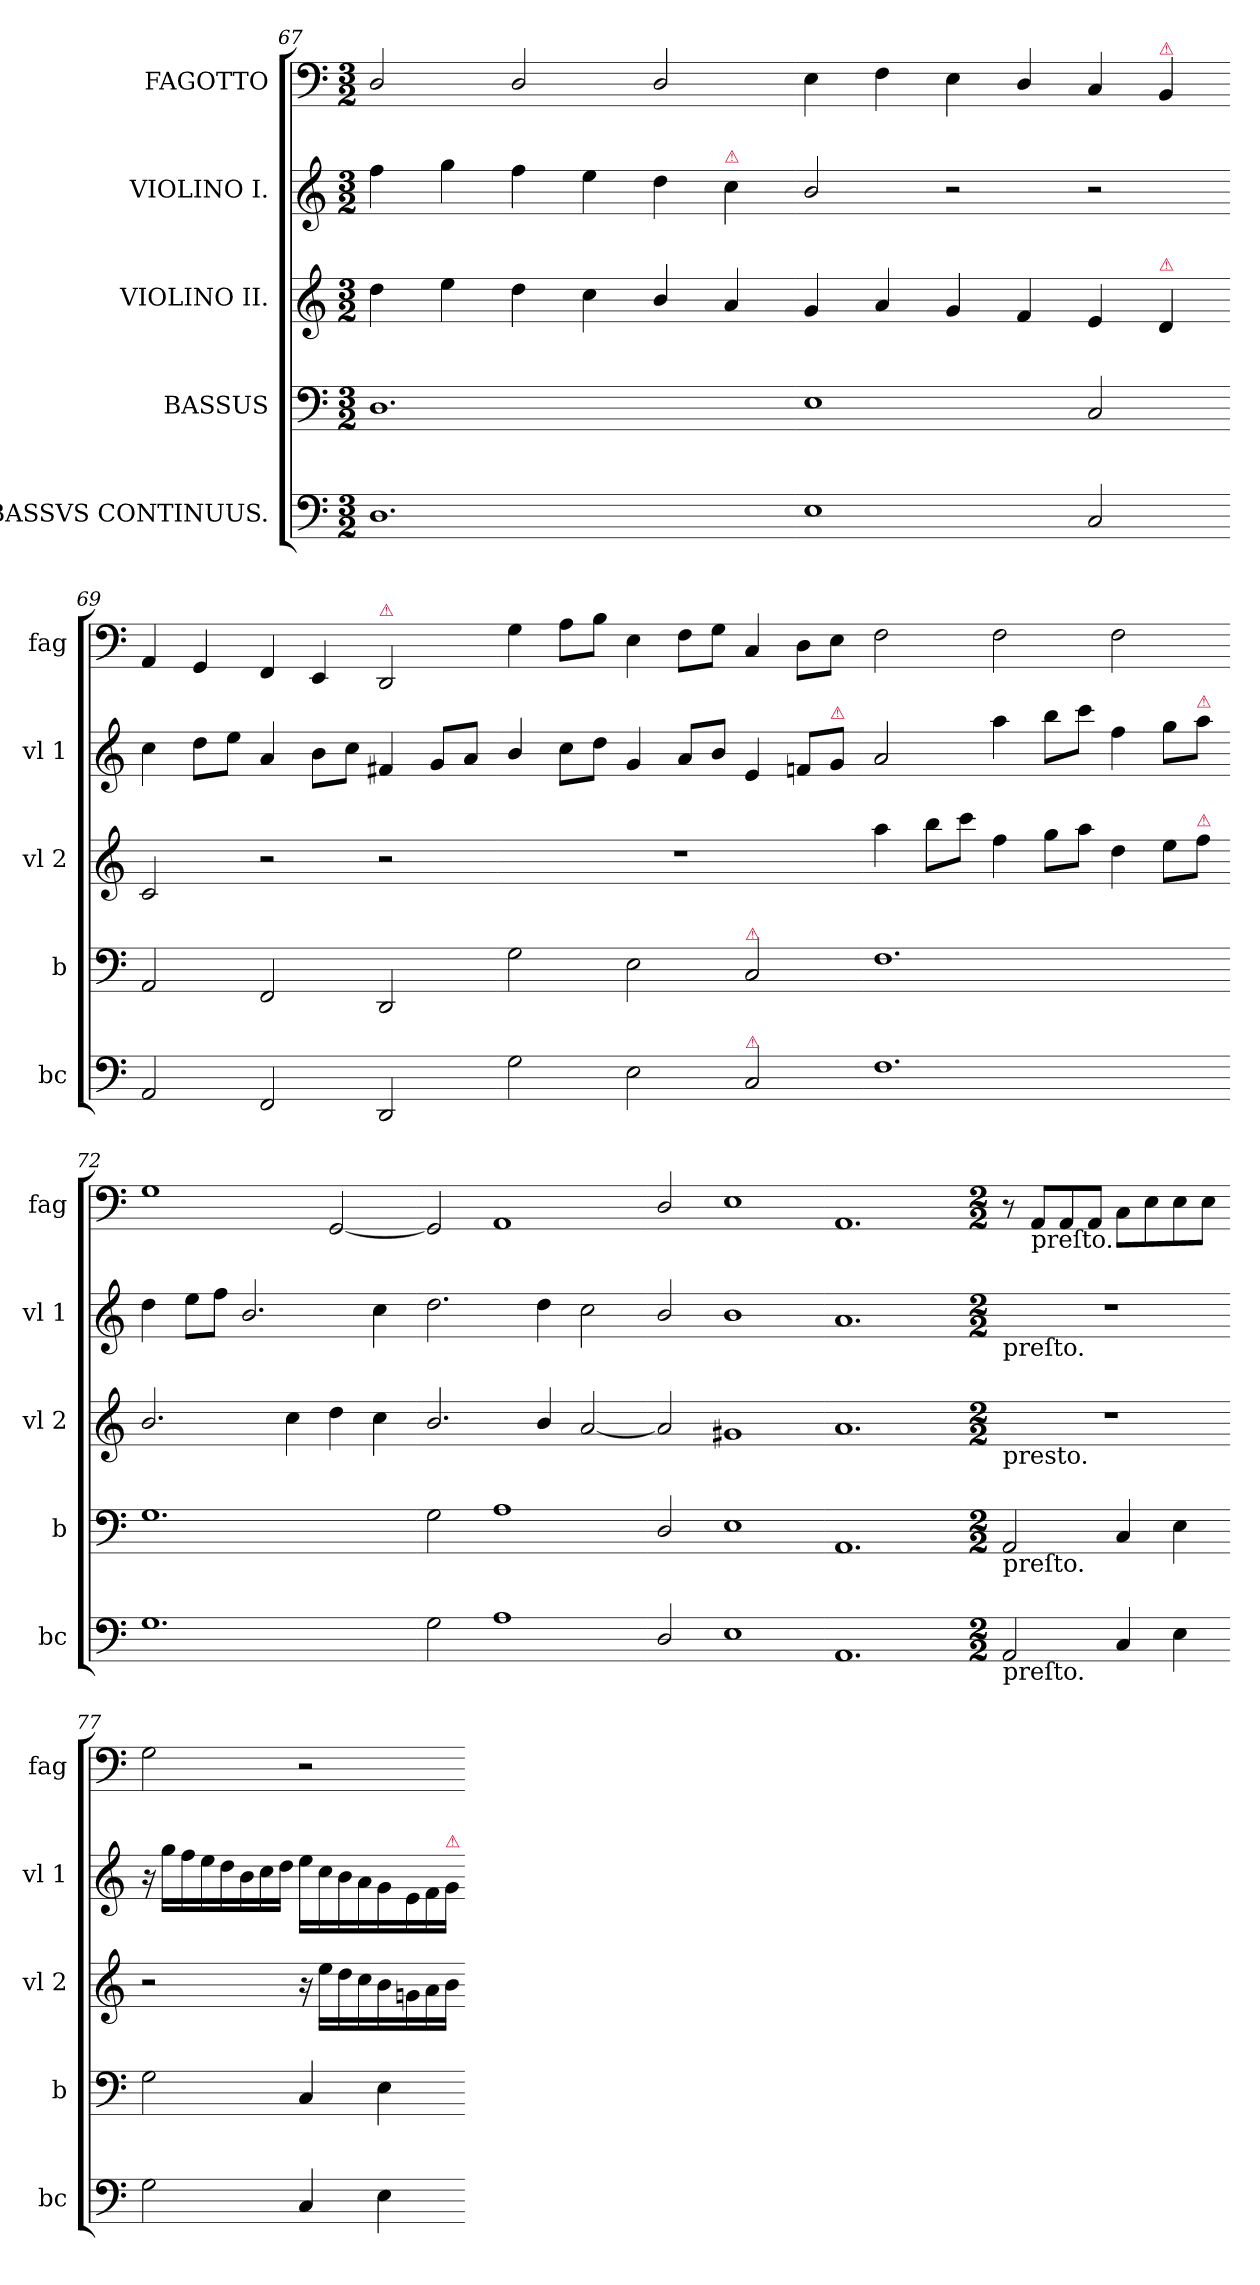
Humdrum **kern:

**kern	**kern	**kern	**kern	**kern
*part5	*part4	*part3	*part2	*part1
*staff5	*staff4	*staff3	*staff2	*staff1
*I"BASSVS CONTINUUS.	*I"BASSUS	*I"VIOLINO II.	*I"VIOLINO I.	*I"FAGOTTO
*I'bc	*I'b	*I'vl 2	*I'vl 1	*I'fag
*clefF4	*clefF4	*clefG2	*clefG2	*clefF4
*k[]	*k[]	*k[]	*k[]	*k[]
*a:	*a:	*a:	*a:	*a:
*M3/2	*M3/2	*M3/2	*M3/2	*M3/2
=67	=67	=67	=67	=67
1.D	1.D	4dd\	4ff\	2D/
.	.	4ee\	4gg\	.
.	.	4dd\	4ff\	2D/
.	.	4cc\	4ee\	.
.	.	4b/	4dd\	2D/
!	!	!	!LO:TX:a:color=crimson:t=⚠	!
.	.	4a/	4cc\	.
=68-	=68-	=68-	=68-	=68-
1E	1E	4g/	2b/	4E\
.	.	4a/	.	4F\
.	.	4g/	2r	4E\
.	.	4f/	.	4D/
2C/	2C/	4e/	2r	4C/
!	!	!	!	!LO:TX:a:color=crimson:t=⚠
!	!	!LO:TX:a:color=crimson:t=⚠	!	!
.	.	4d/	.	4BB/
=69-	=69-	=69-	=69-	=69-
2AA/	2AA/	2c/	4cc\	4AA/
.	.	.	8dd\L	4GG/
.	.	.	8ee\J	.
2FF/	2FF/	2r	4a/	4FF/
.	.	.	8b\L	4EE/
.	.	.	8cc\J	.
!	!	!	!	!LO:TX:a:color=crimson:t=⚠
2DD/	2DD/	2r	4f#X/	2DD/
.	.	.	8g/L	.
.	.	.	8a/J	.
=70-	=70-	=70-	=70-	=70-
2G\	2G\	1.r	4b/	4G\
.	.	.	8cc\L	8A\L
.	.	.	8dd\J	8B\J
2E\	2E\	.	4g/	4E\
.	.	.	8a/L	8F\L
.	.	.	8b/J	8G\J
!	!LO:TX:a:color=crimson:t=⚠	!	!	!
!LO:TX:a:color=crimson:t=⚠	!	!	!	!
2C/	2C/	.	4e/	4C/
.	.	.	8fn/L	8D\L
!	!	!	!LO:TX:a:color=crimson:t=⚠	!
.	.	.	8g/J	8E\J
=71-	=71-	=71-	=71-	=71-
1.F	1.F	4aa\	2a/	2F\
.	.	8bb\L	.	.
.	.	8ccc\J	.	.
.	.	4ff\	4aa\	2F\
.	.	8gg\L	8bb\L	.
.	.	8aa\J	8ccc\J	.
.	.	4dd\	4ff\	2F\
.	.	8ee\L	8gg\L	.
!	!	!	!LO:TX:a:color=crimson:t=⚠	!
!	!	!LO:TX:a:color=crimson:t=⚠	!	!
.	.	8ff\J	8aa\J	.
=72-	=72-	=72-	=72-	=72-
1.G	1.G	2.b/	4dd\	1G
.	.	.	8ee\L	.
.	.	.	8ff\J	.
.	.	.	2.b/	.
.	.	4cc\	.	.
.	.	4dd\	.	[2GG/
.	.	4cc\	4cc\	.
=73-	=73-	=73-	=73-	=73-
2G\	2G\	2.b/	2.dd\	2GG/]
1A	1A	.	.	1AA
.	.	4b/	4dd\	.
.	.	[2a/	2cc\	.
=74-	=74-	=74-	=74-	=74-
2D/	2D/	2a/]	2b/	2D/
1E	1E	1g#X	1b	1E
=75-	=75-	=75-	=75-	=75-
1.AA	1.AA	1.a	1.a	1.AA
=76-	=76-	=76-	=76-	=76-
*M2/2	*M2/2	*M2/2	*M2/2	*M2/2
!	!	!	!LO:TX:b:t=preſto.	!
!	!	!LO:TX:b:t=presto.	!	!
!	!LO:TX:b:t=preſto.	!	!	!
!LO:TX:b:t=preſto.	!	!	!	!
2AA/	2AA/	1r	1r	8r
!	!	!	!	!LO:TX:b:t=preſto.
.	.	.	.	8AA/L
.	.	.	.	8AA/
.	.	.	.	8AA/J
4C/	4C/	.	.	8C\L
.	.	.	.	8E\
4E\	4E\	.	.	8E\
.	.	.	.	8E\J
=77-	=77-	=77-	=77-	=77-
2G\	2G\	2r	16r	2G\
.	.	.	16gg\LL	.
.	.	.	16ff\	.
.	.	.	16ee\	.
.	.	.	16dd\	.
.	.	.	16b\	.
.	.	.	16cc\	.
.	.	.	16dd\JJ	.
4C/	4C/	16r	16ee\LL	2r
.	.	16ee\LL	16cc\	.
.	.	16dd\	16b\	.
.	.	16cc\	16a\	.
4E\	4E\	16b\	16g\	.
.	.	16gn\	16e\	.
.	.	16a\	16f\	.
!	!	!	!LO:TX:a:color=crimson:t=⚠	!
.	.	16b\JJ	16g\JJ	.
=-	=-	=-	=-	=-
*-	*-	*-	*-	*-
